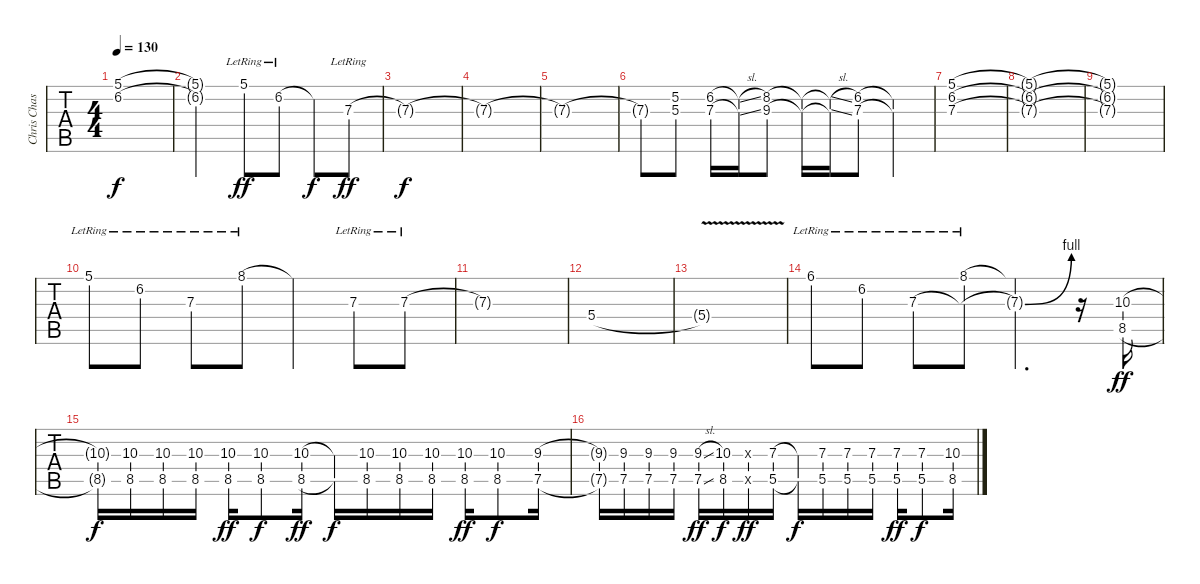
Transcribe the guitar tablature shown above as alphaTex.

\track ("Chris Chasse - Lead" "Chris Chas") {instrument overdrivenguitar}
\staff {tabs}
\tuning (Eb4 Bb3 Gb3 Db3 Ab2 Eb2) {hide}
\ts (4 4)
\tempo 130
\clef g2
\ks c
(5.1{t} 6.2{t}).1{dy f} |
(5.1{t} 6.2{t}).2 5.1{lr}.8{dy ff} 6.2{lr}.8 6.2{t}.8{dy f} 7.3{lr}.8{dy ff} |
7.3{t}.1{dy f} |
7.3{t}.1 |
7.3{t}.1 |
7.3{t}.8 (5.2 5.3).8 (6.2 7.3).16 (6.2{sl t} 7.3{sl t}).16 (8.2 9.3).8 (8.2{t} 9.3{t}).16 (8.2{sl t} 9.3{sl t}).16 (6.2 7.3).8 (6.2{t} 7.3{t}).4 |
(5.1 6.2 7.3).1 |
(5.1{t} 6.2{t} 7.3{t}).1 |
(5.1{t} 6.2{t} 7.3{t}).1 |
5.1{lr}.8 6.2{lr}.8 7.3{lr}.8 8.1{lr}.8 8.1{t}.4 7.3{lr}.8 7.3{lr}.8 |
7.3{t}.1 |
5.4.1 |
5.4{v t}.1 |
6.1{lr}.8 6.2{lr}.8 7.3{lr}.8 (8.1{lr} 7.3{t}).8 (8.1{t} 7.3{be (bend 0 0 60 4) t}).4{d} r.16 (10.3{ac} 8.5{ac}).16{dy ff} |
(10.3{t} 8.5{t}).16{dy f} (10.3 8.5).16 (10.3 8.5).16 (10.3 8.5).16 (10.3{ac} 8.5{ac}).16{dy ff} (10.3 8.5).8{dy f} (10.3{ac} 8.5{ac}).16{dy ff} (10.3{t} 8.5{t}).16{dy f} (10.3 8.5).16 (10.3 8.5).16 (10.3 8.5).16 (10.3{ac} 8.5{ac}).16{dy ff} (10.3 8.5).8{dy f} (9.3 7.5).16 |
(9.3{t} 7.5{t}).16 (9.3 7.5).16 (9.3 7.5).16 (9.3 7.5).16 (9.3{sl ac} 7.5{sl ac}).16{dy ff} (10.3 8.5).16{dy f} (9.3{x} 7.5{x}).16{dy ff} (7.3{ac} 5.5{ac}).16 (7.3{t} 5.5{t}).16{dy f} (7.3 5.5).16 (7.3 5.5).16 (7.3 5.5).16 (7.3{ac} 5.5{ac}).16{dy ff} (7.3 5.5).8{dy f} (10.3 8.5).16
